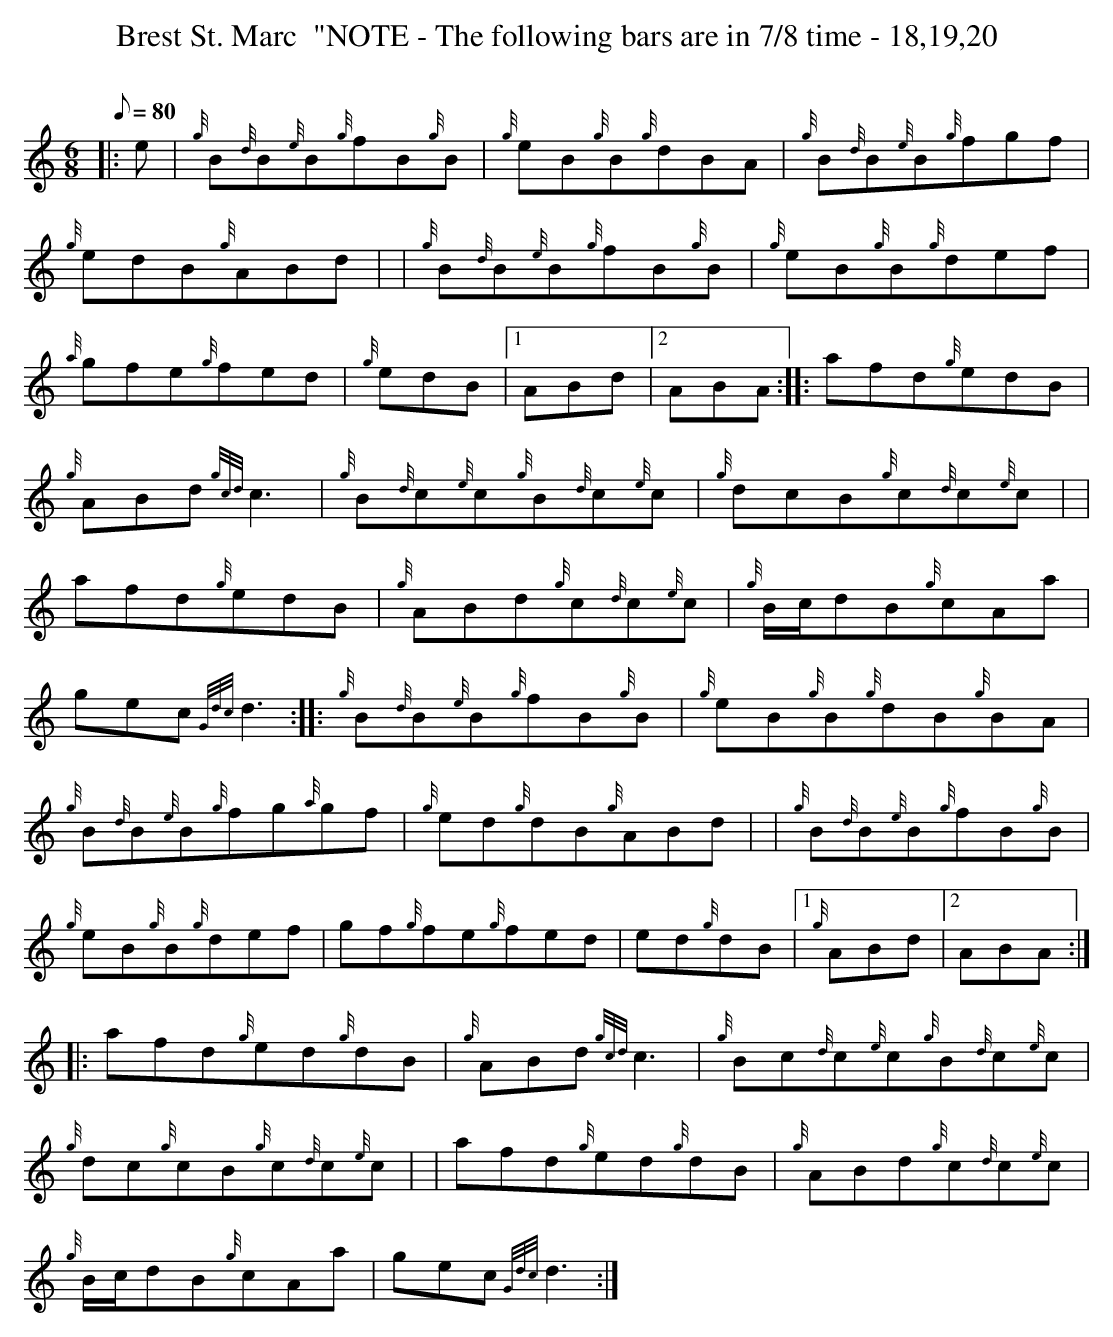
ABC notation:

X:1
T:Brest St. Marc  "NOTE - The following bars are in 7/8 time - 18,19,20
M:6/8
L:1/8
Q:80
C:
K:HP
|: e | \
{g}B{d}B{e}B{g}fB{g}B | \
{g}eB{g}B{g}dBA | \
{g}B{d}B{e}B{g}fgf |
{g}edB{g}ABd | | \
{g}B{d}B{e}B{g}fB{g}B | \
{g}eB{g}B{g}def |
{a}gfe{g}fed | \
{g}edB|1 ABd|2 ABA :: \
afd{g}edB |
{g}ABd{gcd}c3 | \
{g}B{d}c{e}c{g}B{d}c{e}c | \
{g}dcB{g}c{d}c{e}c| |
afd{g}edB | \
{g}ABd{g}c{d}c{e}c | \
{g}B/2c/2dB{g}cAa |
gec{Gdc}d3 :: \
{g}B{d}B{e}B{g}fB{g}B | \
{g}eB{g}B{g}dB{g}BA |
{g}B{d}B{e}B{g}fg{a}gf | \
{g}ed{g}dB{g}ABd | | \
{g}B{d}B{e}B{g}fB{g}B |
{g}eB{g}B{g}def | \
gf{g}fe{g}fed | \
ed{g}dB|1 {g}ABd|2 ABA ::
afd{g}ed{g}dB | \
{g}ABd{gcd}c3 | \
{g}Bc{d}c{e}c{g}B{d}c{e}c |
{g}dc{g}cB{g}c{d}c{e}c | | \
afd{g}ed{g}dB | \
{g}ABd{g}c{d}c{e}c |
{g}B/2c/2dB{g}cAa | \
gec{Gdc}d3 :|
